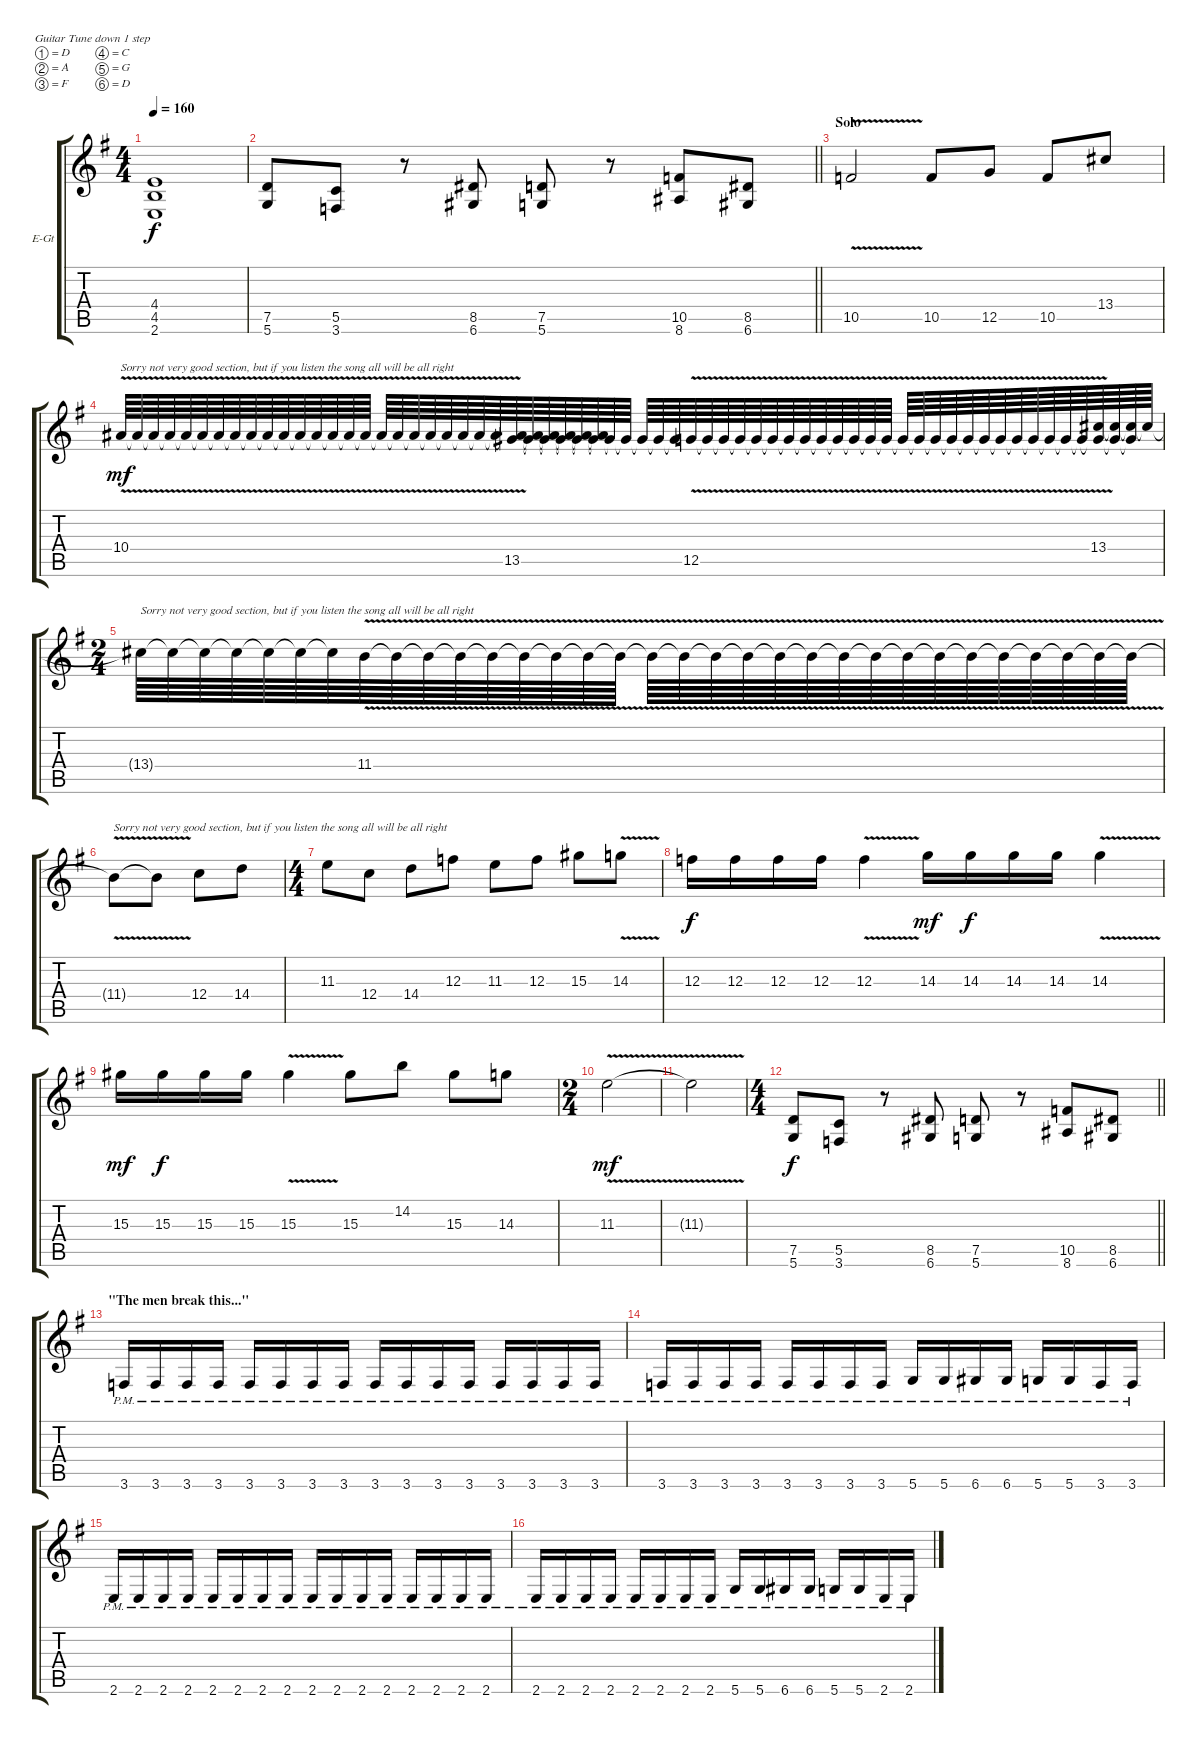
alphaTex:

\bracketExtendMode groupsimilarinstruments
\firstSystemTrackNameOrientation horizontal
\otherSystemsTrackNameOrientation horizontal
\track ("Solo-guitar - Galder (fix)" "E-Gt") {instrument distortionguitar}
\staff {score tabs}
\tuning (D4 A3 F3 C3 G2 D2)
\ts (4 4)
\tempo 160
\clef g2
\ks g
(4.4 4.5 2.6).1{dy f} |
\barLineRight lightlight
(7.5 5.6).8 (5.5 3.6).8 r.8 (8.5 6.6).8 (7.5 5.6).8 r.8 (10.5 8.6).8 (8.5 6.6).8 |
\section ("" "Solo")
10.5{v}.2 10.5.8 12.5.8 10.5.8 13.4.8 |
10.4{v}.64{txt "Sorry not very good section, but if you listen the song all will be all right" dy mf} 10.4{v t}.64 10.4{v t}.64 10.4{v t}.64 10.4{v t}.64 10.4{v t}.64 10.4{v t}.64 10.4{v t}.64 10.4{v t}.64 10.4{v t}.64 10.4{v t}.64 10.4{v t}.64 10.4{v t}.64 10.4{v t}.64 10.4{v t}.64 10.4{v t}.64 10.4{v t}.64 10.4{v t}.64 10.4{v t}.64 10.4{v t}.64 10.4{v t}.64 10.4{v t}.64 10.4{v t}.64 10.4{v t}.64 (10.4{t} 13.5).64 (10.4{t} 13.5{t}).64 (10.4{t} 13.5{t}).64 (10.4{t} 13.5{t}).64 (10.4{t} 13.5{t}).64 (10.4{t} 13.5{t}).64 13.5{t}.64 13.5{t}.64 13.5{t}.64 13.5{t}.64 13.5{t}.64 12.5{v}.64 12.5{v t}.64 12.5{v t}.64 12.5{v t}.64 12.5{v t}.64 12.5{v t}.64 12.5{v t}.64 12.5{v t}.64 12.5{v t}.64 12.5{v t}.64 12.5{v t}.64 12.5{v t}.64 12.5{v t}.64 12.5{v t}.64 12.5{v t}.64 12.5{v t}.64 12.5{v t}.64 12.5{v t}.64 12.5{v t}.64 12.5{v t}.64 12.5{v t}.64 12.5{v t}.64 12.5{v t}.64 12.5{v t}.64 12.5{v t}.64 (12.5{t} 13.4).64 (12.5{t} 13.4{t}).64 (12.5{t} 13.4{t}).64 13.4{t}.64 |
\ts (2 4)
13.4{t}.64{txt "Sorry not very good section, but if you listen the song all will be all right"} 13.4{t}.64 13.4{t}.64 13.4{t}.64 13.4{t}.64 13.4{t}.64 13.4{t}.64 11.4{v}.64 11.4{v t}.64 11.4{v t}.64 11.4{v t}.64 11.4{v t}.64 11.4{v t}.64 11.4{v t}.64 11.4{v t}.64 11.4{v t}.64 11.4{v t}.64 11.4{v t}.64 11.4{v t}.64 11.4{v t}.64 11.4{v t}.64 11.4{v t}.64 11.4{v t}.64 11.4{v t}.64 11.4{v t}.64 11.4{v t}.64 11.4{v t}.64 11.4{v t}.64 11.4{v t}.64 11.4{v t}.64 11.4{v t}.64 11.4{v t}.64 |
11.4{v t}.8{txt "Sorry not very good section, but if you listen the song all will be all right"} 11.4{v t}.8 12.4.8 14.4.8 |
\ts (4 4)
11.3.8 12.4.8 14.4.8 12.3.8 11.3.8 12.3.8 15.3.8 14.3{v}.8 |
12.3.16{dy f} 12.3.16 12.3.16 12.3.16 12.3{v}.4 14.3.16{dy mf} 14.3.16{dy f} 14.3.16 14.3.16 14.3{v}.4 |
15.3.16{dy mf} 15.3.16{dy f} 15.3.16 15.3.16 15.3{v}.4 15.3.8 14.2.8 15.3.8 14.3.8 |
\ts (2 4)
11.3{v}.2{dy mf} |
11.3{v t}.2 |
\ts (4 4)
\barLineRight lightlight
(7.5 5.6).8{dy f} (5.5 3.6).8 r.8 (8.5 6.6).8 (7.5 5.6).8 r.8 (10.5 8.6).8 (8.5 6.6).8 |
\section ("" "\"The men break this...\"")
3.6{pm}.16 3.6{pm}.16 3.6{pm}.16 3.6{pm}.16 3.6{pm}.16 3.6{pm}.16 3.6{pm}.16 3.6{pm}.16 3.6{pm}.16 3.6{pm}.16 3.6{pm}.16 3.6{pm}.16 3.6{pm}.16 3.6{pm}.16 3.6{pm}.16 3.6{pm}.16 |
3.6{pm}.16 3.6{pm}.16 3.6{pm}.16 3.6{pm}.16 3.6{pm}.16 3.6{pm}.16 3.6{pm}.16 3.6{pm}.16 5.6{pm}.16 5.6{pm}.16 6.6{pm}.16 6.6{pm}.16 5.6{pm}.16 5.6{pm}.16 3.6{pm}.16 3.6{pm}.16 |
2.6{pm}.16 2.6{pm}.16 2.6{pm}.16 2.6{pm}.16 2.6{pm}.16 2.6{pm}.16 2.6{pm}.16 2.6{pm}.16 2.6{pm}.16 2.6{pm}.16 2.6{pm}.16 2.6{pm}.16 2.6{pm}.16 2.6{pm}.16 2.6{pm}.16 2.6{pm}.16 |
2.6{pm}.16 2.6{pm}.16 2.6{pm}.16 2.6{pm}.16 2.6{pm}.16 2.6{pm}.16 2.6{pm}.16 2.6{pm}.16 5.6{pm}.16 5.6{pm}.16 6.6{pm}.16 6.6{pm}.16 5.6{pm}.16 5.6{pm}.16 2.6{pm}.16 2.6{pm}.16
